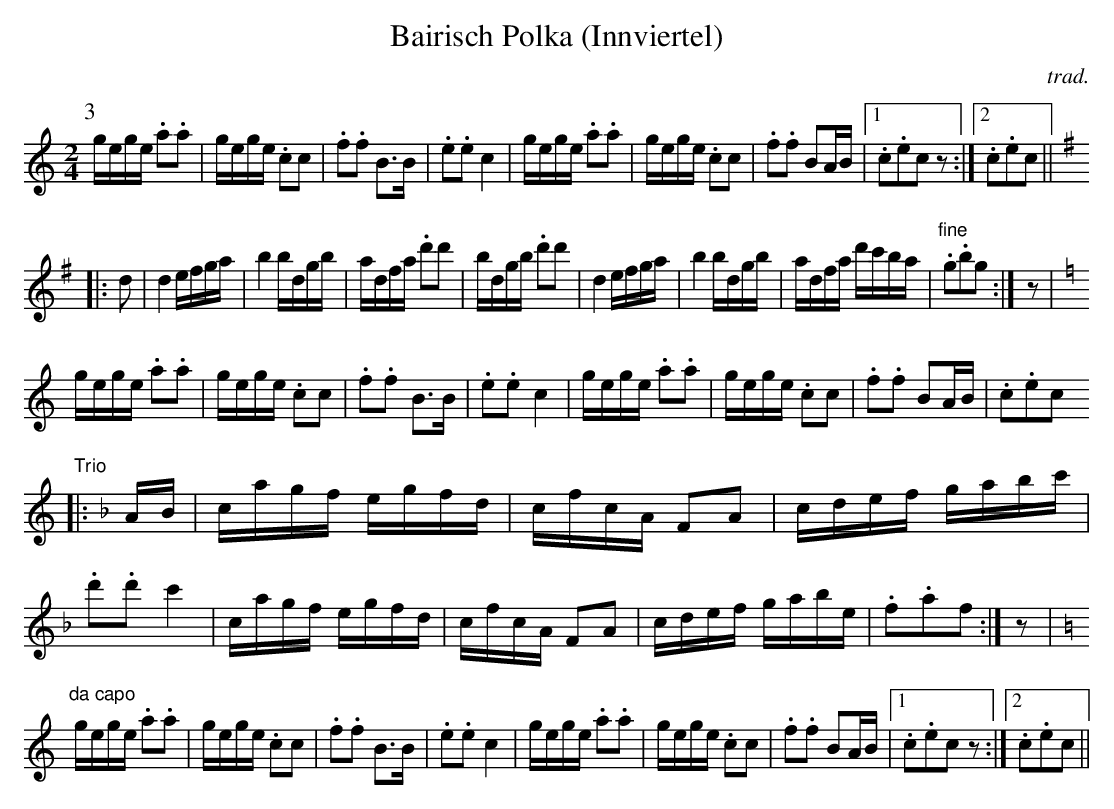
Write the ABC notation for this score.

X:1
T:Bairisch Polka (Innviertel)
C:trad.
K:C
P:3
M:2/4
L:1/16
K:C
gege .a2.a2|gege .c2c2|.f2.f2 B3B|.e2.e2 c4|\
gege .a2.a2|gege .c2c2|.f2.f2 B2AB|1.c2.e2c2 z2:|2.c2.e2c2||!
K:G
|:d2|d4efga|b4bdgb|adfa .d'2d'2|bdgb .d'2d'2|\
d4efga|b4bdgb|adfa d'c'ba|"fine".g2.b2g2:|z2|!
K:C
gege .a2.a2|gege .c2c2|.f2.f2 B3B|.e2.e2 c4|\
gege .a2.a2|gege .c2c2|.f2.f2 B2AB|.c2.e2c2!
K:F
"Trio"
|:AB|cagf egfd|cfcA F2A2|cdef gabc'|.d'2.d'2c'4|\
cagf egfd|cfcA F2A2|cdef gabe|.f2.a2f2:|z2|!
"da capo"
K:C
gege .a2.a2|gege .c2c2|.f2.f2 B3B|.e2.e2 c4|\
gege .a2.a2|gege .c2c2|.f2.f2 B2AB|1.c2.e2c2 z2:|2.c2.e2c2||
